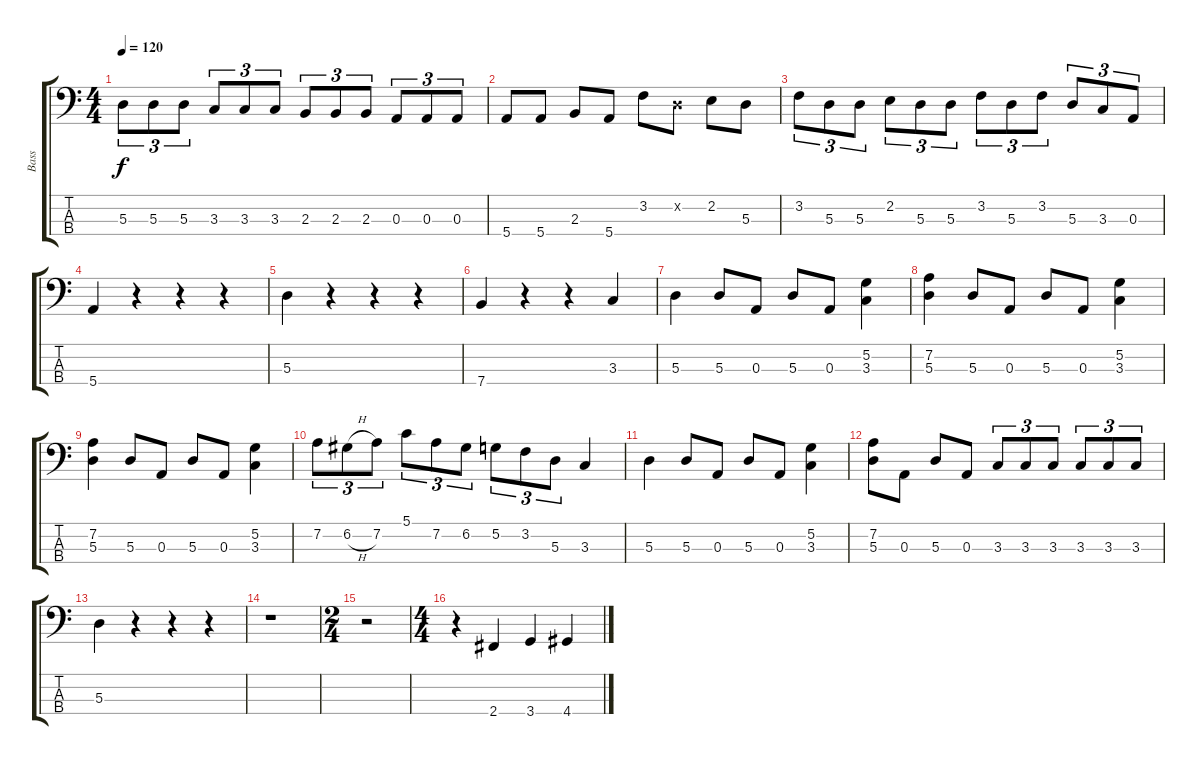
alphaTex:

\track ("Bass" "Bass") {instrument electricbassfinger}
\staff {score tabs}
\tuning (G2 D2 A1 E1) {hide}
\ts (4 4)
\tempo 120
\clef f4
\ks c
5.3.8{tu (3 2) dy f} 5.3.8{tu (3 2)} 5.3.8{tu (3 2)} 3.3.8{tu (3 2)} 3.3.8{tu (3 2)} 3.3.8{tu (3 2)} 2.3.8{tu (3 2)} 2.3.8{tu (3 2)} 2.3.8{tu (3 2)} 0.3.8{tu (3 2)} 0.3.8{tu (3 2)} 0.3.8{tu (3 2)} |
5.4.8 5.4.8 2.3.8 5.4.8 3.2.8 0.2{x}.8 2.2.8 5.3.8 |
3.2.8{tu (3 2)} 5.3.8{tu (3 2)} 5.3.8{tu (3 2)} 2.2.8{tu (3 2)} 5.3.8{tu (3 2)} 5.3.8{tu (3 2)} 3.2.8{tu (3 2)} 5.3.8{tu (3 2)} 3.2.8{tu (3 2)} 5.3.8{tu (3 2)} 3.3.8{tu (3 2)} 0.3.8{tu (3 2)} |
5.4.4 r.4 r.4 r.4 |
5.3.4 r.4 r.4 r.4 |
7.4.4 r.4 r.4 3.3.4 |
5.3.4 5.3.8 0.3.8 5.3.8 0.3.8 (5.2 3.3).4 |
(7.2 5.3).4 5.3.8 0.3.8 5.3.8 0.3.8 (5.2 3.3).4 |
(7.2 5.3).4 5.3.8 0.3.8 5.3.8 0.3.8 (5.2 3.3).4 |
7.2.8{tu (3 2)} 6.2{h}.8{tu (3 2)} 7.2.8{tu (3 2)} 5.1.8{tu (3 2)} 7.2.8{tu (3 2)} 6.2.8{tu (3 2)} 5.2.8{tu (3 2)} 3.2.8{tu (3 2)} 5.3.8{tu (3 2)} 3.3.4 |
5.3.4 5.3.8 0.3.8 5.3.8 0.3.8 (5.2 3.3).4 |
(7.2 5.3).8 0.3.8 5.3.8 0.3.8 3.3.8{tu (3 2)} 3.3.8{tu (3 2)} 3.3.8{tu (3 2)} 3.3.8{tu (3 2)} 3.3.8{tu (3 2)} 3.3.8{tu (3 2)} |
5.3.4 r.4 r.4 r.4 |
r.1 |
\ts (2 4)
r.2 |
\ts (4 4)
r.4 2.4.4 3.4.4 4.4.4
